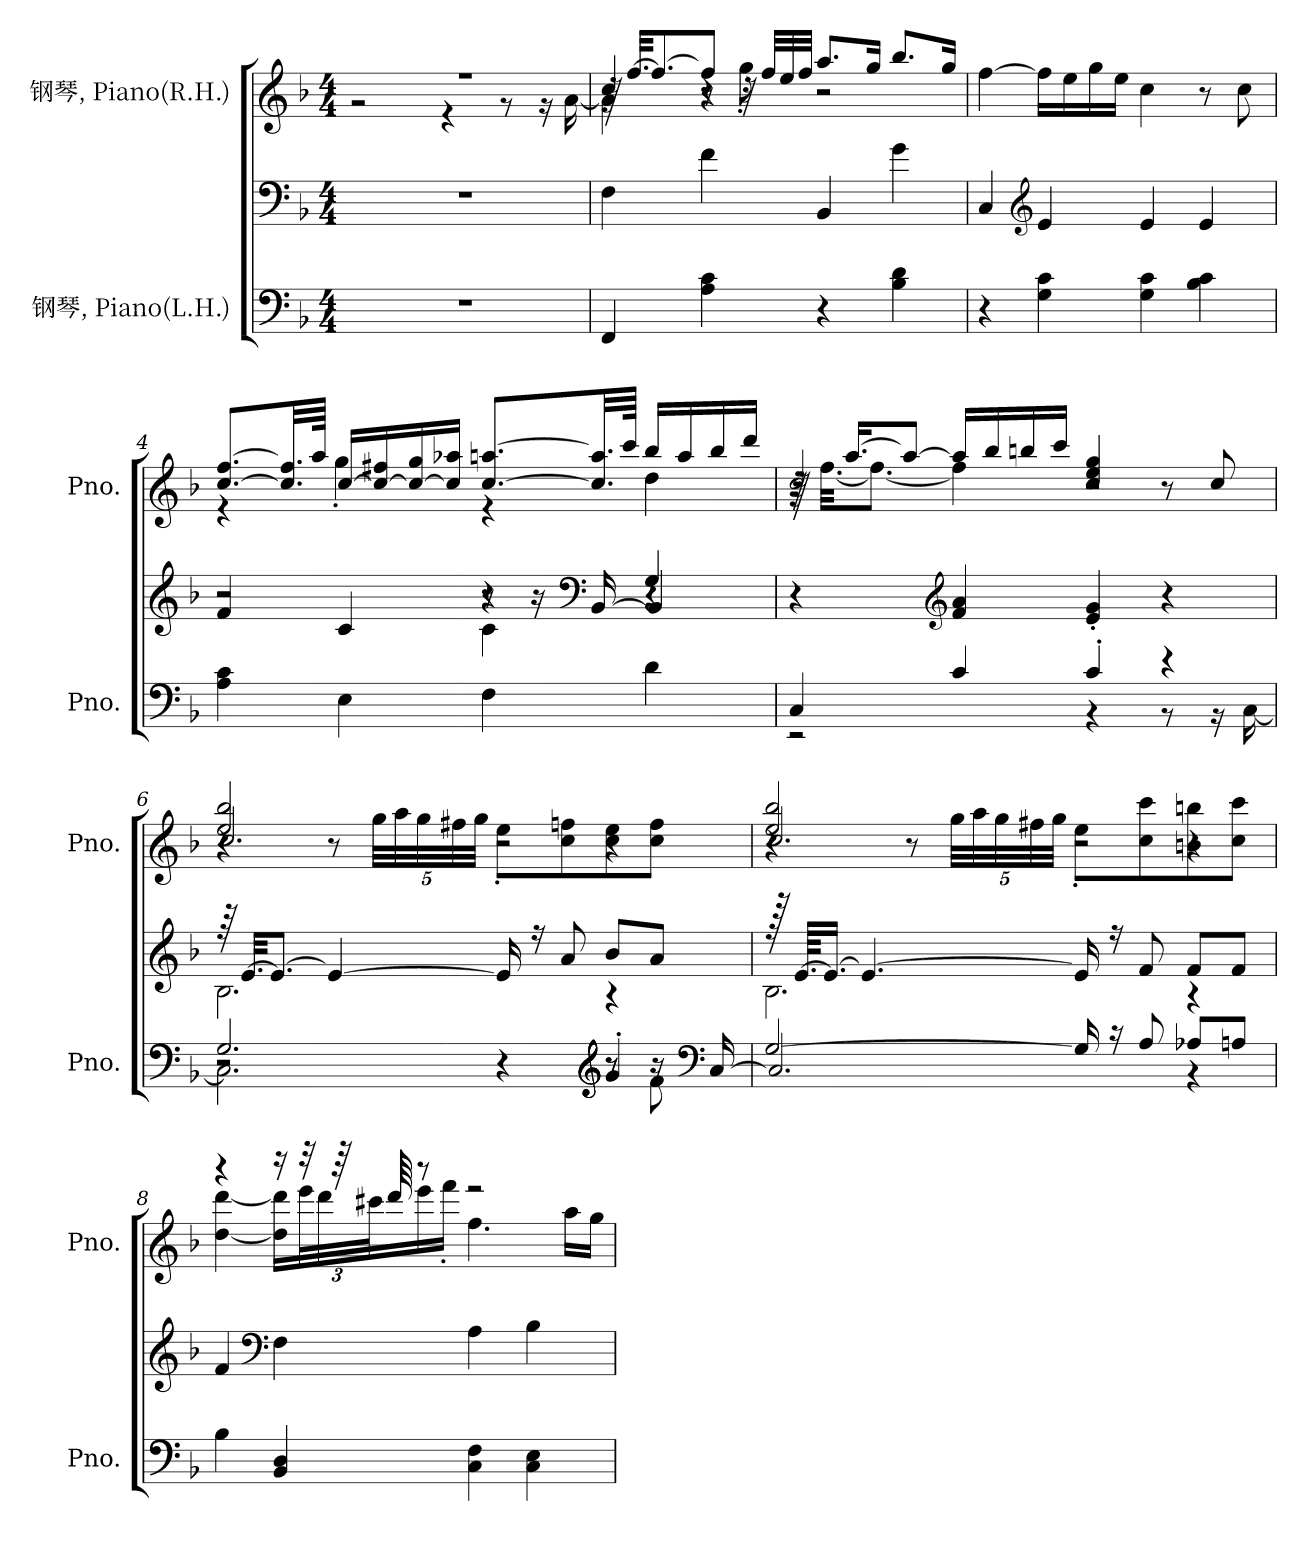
**kern	**kern	**kern
*part2	*part2	*part1
*staff3	*staff2	*staff1
*I"钢琴, Piano(L.H.)	*	*I"钢琴, Piano(R.H.)
*I'Pno.	*	*I'Pno.
*clefF4	*clefF4	*clefG2
*k[b-]	*k[b-]	*k[b-]
*M4/4	*M4/4	*M4/4
*MM48	*MM48	*MM48
=1	=1	=1
*	*	*^
1r	1r	1r	2r
.	.	.	4r
.	.	.	8r
.	.	.	16r
.	.	.	[16a\
*	*	*v	*v
=2	=2	=2
*	*	*MM46
*	*	*^
*	*	*	*^
4FF/	4F\	64r	4a\]	4cc/
.	.	[32.ff/KKL	.	.
.	.	8.ff/_	.	.
4A\ 4c\	4f\	8ff/J]	8r	4r
*	*	*MM45	*	*
.	.	32r	8gg'\	.
.	.	32ff/LLL	.	.
.	.	32ee/	.	.
.	.	32ff/JJJ	.	.
*	*	*MM46	*	*
4r	4BB-/	8.aa/L	2r	2r
.	.	16gg/Jk	.	.
4B-\ 4d\	4g\	8.bb-/L	.	.
.	.	16gg/Jk	.	.
*	*	*v	*v	*v
=3	=3	=3
*	*	*MM46
4r	4C/	[4ff\
*	*clefG2	*
4G\ 4c\	4e/	16ff\LL]
.	.	16ee\
*	*	*MM45
.	.	16gg\
.	.	16ee\JJ
*	*	*MM46
4G\ 4c\	4e/	4cc\
4B-\ 4c\	4e/	8r
*	*	*MM45
.	.	8cc\
!!LO:LB:g=z
=4	=4	=4
*	*	*MM46
*	*^	*^
*	*	*^	*	*
4A\ 4c\	4f/	2r	2r	[8.cc/ [8.ff/L	4r
.	.	.	.	32.cc/] 32.ff/]LL	.
.	.	.	.	64aa/JJJk	.
4E\	4c/	.	.	[16cc/LL	4gg'\
.	.	.	.	16cc/_ 16ff#X/	.
*	*	*	*	*MM45	*
.	.	.	.	16cc/_ 16gg/	.
.	.	.	.	16cc/] 16aa-X/JJ	.
*	*	*	*	*MM46	*
4F\	4r	4c\	8r	[8.cc/ [8.aan/L	4r
.	.	.	16r	.	.
*	*clefF4	*	*	*	*
.	.	.	[16BB-/	32.cc/] 32.aa/]LL	.
.	.	.	.	64ccc/JJJk	.
4d\	4G/	4r	4BB-/]	16bb-/LL	4dd\
.	.	.	.	16aa/	.
*	*	*	*	*MM45	*
.	.	.	.	16bb-/	.
.	.	.	.	16ddd/JJ	.
*	*v	*v	*v	*	*
*	*	*v	*v
=5	=5	=5
*	*	*MM46
*^	*	*^
*	*	*	*	*^
4C/	2r	4r	32r	64r	2cc/
.	.	.	.	[32.ff\KKL	.
.	.	.	[16.aa/KL	.	.
.	.	.	.	8.ff\J_	.
*	*	*	*MM48	*	*
.	.	.	8aa/J_	.	.
*	*	*clefG2	*	*	*
4c/	.	4f/ 4a/	16aa/LL]	4ff\]	.
.	.	.	16bb-/	.	.
*	*	*	*MM45	*	*
.	.	.	16bbn/	.	.
*	*	*	*MM41	*	*
.	.	.	16ccc/JJ	.	.
*	*	*	*MM45	*	*
4c'/	4r	4e/' 4g/'	4cc/ 4ee/ 4gg/	2r	2r
4r	8r	4r	8r	.	.
*	*	*	*MM45	*	*
.	16r	.	8cc/	.	.
.	[16C\	.	.	.	.
*v	*v	*	*	*	*
!!LO:LB:g=z	!!	!!
=6	=6	=6	=6	=6
*	*	*MM46	*	*
*^	*^	*	*	*
*	*^	*	*	*	*	*
2.G/	2.C\]	2r	64r	2.B-\	2ee/ 2bb-/	4r	2.cc/
.	.	.	[32.e/KKL	.	.	.	.
.	.	.	8.e/J_	.	.	.	.
.	.	.	4e/_	.	.	8r	.
*	*	*	*	*	*	*Xbrackettup	*
*	*	*	*	*	*MM45	*	*
.	.	.	.	.	.	40gg\LLL	.
.	.	.	.	.	.	40aa\	.
.	.	.	.	.	.	40gg\	.
.	.	.	.	.	.	40ff#X\	.
.	.	.	.	.	.	40gg\JJJ	.
*	*	*	*	*	*MM46	*	*
.	.	4r	16e/]	.	2r	8ee'\L	.
.	.	.	16r	.	.	.	.
*	*	*	*	*	*MM48	*	*
.	.	.	8a/	.	.	8cc\ 8ffn\	.
*clefG2	*	*	*	*	*	*	*
4g'/	8r	8r	8b-/L	4r	.	8cc\ 8ee\	4r
*	*	*	*	*	*MM45	*	*
.	8f\	16r	8a/J	.	.	8cc\ 8ff\J	.
*clefF4	*	*	*	*	*	*	*
.	.	[16C/	.	.	.	.	.
*v	*v	*v	*	*	*	*	*
=7	=7	=7	=7	=7	=7
*	*	*	*MM46	*	*
*^	*	*	*	*	*
[2G/	2.C/]	128r	2.B-\	2ee/ 2bb-/	4r	2.cc/
.	.	[64.e/KKLL	.	.	.	.
.	.	16.e/JJ_	.	.	.	.
.	.	4.e/_	.	.	.	.
.	.	.	.	.	8r	.
*	*	*	*	*MM45	*	*
.	.	.	.	.	40gg\LLL	.
.	.	.	.	.	40aa\	.
.	.	.	.	.	40gg\	.
.	.	.	.	.	40ff#X\	.
.	.	.	.	.	40gg\JJJ	.
*	*	*	*	*MM46	*	*
16G/]	.	16e/]	.	2r	8ee'\L	.
16r	.	16r	.	.	.	.
*	*	*	*	*MM48	*	*
8A/	.	8f/	.	.	8cc\ 8ccc\	.
8A-X/L	4r	8f/L	4r	.	8bn\ 8bbn\	4r
*	*	*	*	*MM45	*	*
8An/J	.	8f/J	.	.	8cc\ 8ccc\J	.
*v	*v	*	*	*v	*v	*v
*	*v	*v	*
!!LO:LB:g=z
=8	=8	=8
*	*	*MM46
*	*	*^
4B-\	4f/	4r	[4dd\ [4ddd\
*	*clefF4	*	*
4BB-/ 4D/	4F\	16r	16dd\] 16ddd\]LL
.	.	32r	48eee\L
.	.	.	48ddd\
.	.	64r	.
.	.	.	48ccc#X\J
.	.	64ddd/	.
*	*	*MM45	*
.	.	8r	16eee\
.	.	.	16fff'\JJ
*	*	*MM46	*
4C\ 4F\	4A\	2r	4.ff\
4C\ 4E\	4B-\	.	.
*	*	*MM45	*
.	.	.	16aa\LL
.	.	.	16gg\JJ
*	*	*v	*v
=	=	=
*-	*-	*-
